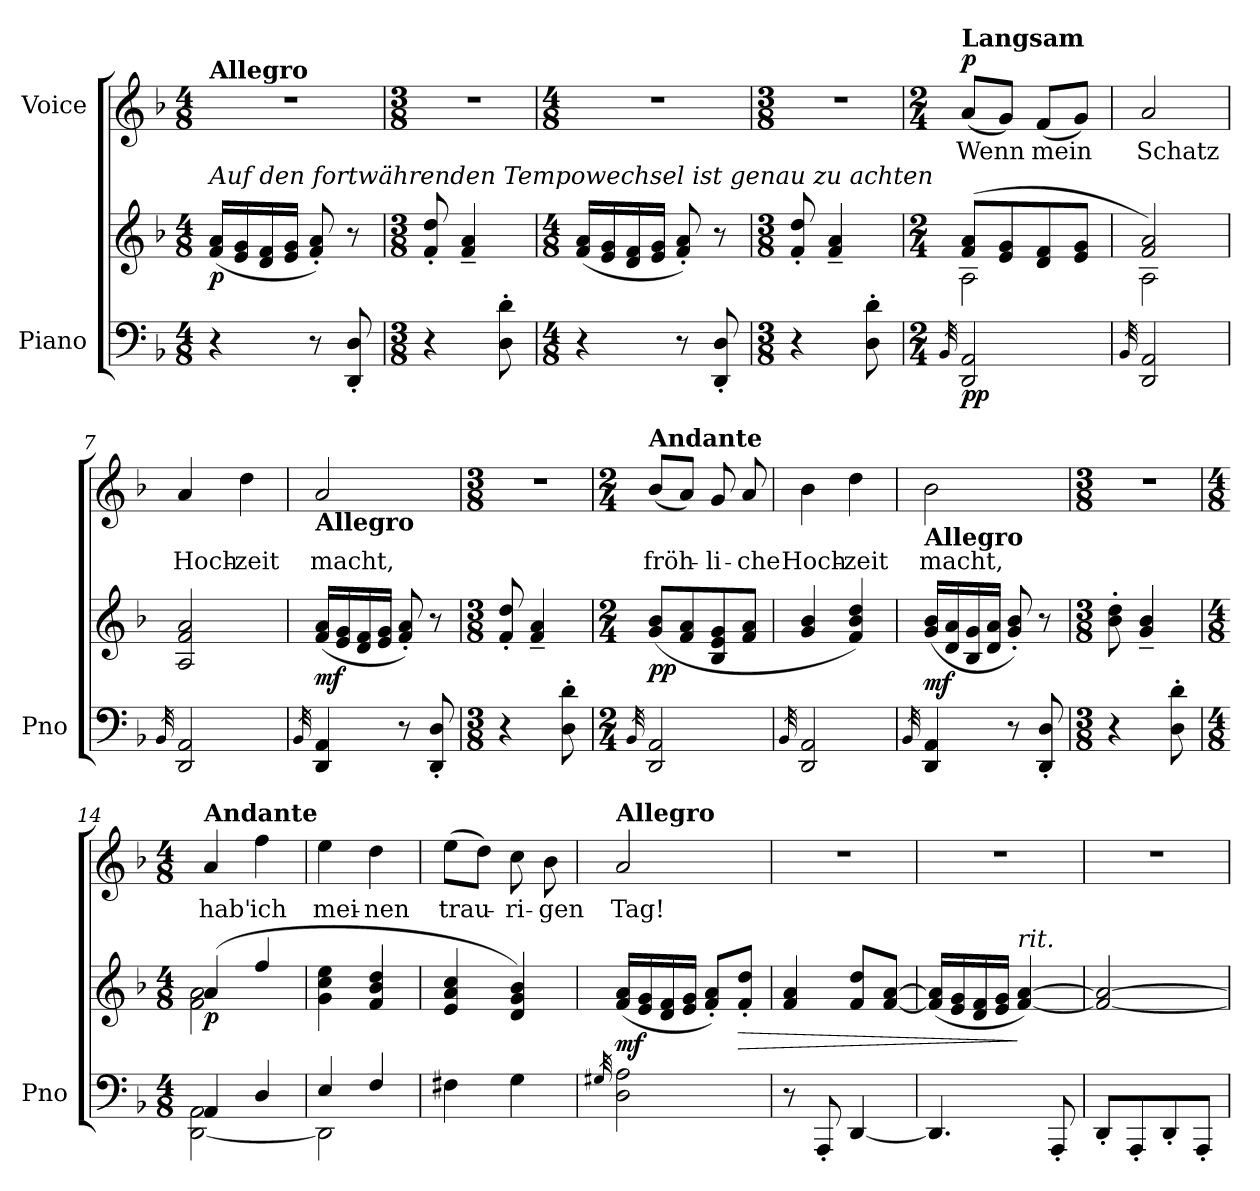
**kern	**kern	**dynam	**kern	**text	**dynam
*part2	*part2	*part2	*part1	*part1	*part1
*staff3	*staff2	*staff2/3	*staff1	*staff1	*staff1
*I"Piano	*	*	*I"Voice	*	*
*I'Pno	*	*	*	*	*
*clefF4	*clefG2	*	*clefG2	*	*
*k[b-]	*k[b-]	*	*k[b-]	*	*
*M4/8	*M4/8	*	*M4/8	*	*
=1	=1	=1	=1	=1	=1
!	!	!	!LO:TX:a:B:t=Allegro	!	!
!	!LO:TX:i:t=Auf den fortwährenden Tempowechsel ist genau zu achten	!	!	!	!
!	!	!LO:DY:b	!	!	!
4r	(16f/ 16a/LL	p	2r	.	.
.	16e/ 16g/	.	.	.	.
.	16d/ 16f/	.	.	.	.
.	16e/ 16g/JJ	.	.	.	.
8r	8f/' 8a/')	.	.	.	.
8DD/' 8D/'	8r	.	.	.	.
=2	=2	=2	=2	=2	=2
*M3/8	*M3/8	*	*M3/8	*	*
4r	8f/' 8dd/'	.	4.r	.	.
.	4f/~ 4a/~	.	.	.	.
8D\' 8d\'	.	.	.	.	.
=3	=3	=3	=3	=3	=3
*M4/8	*M4/8	*	*M4/8	*	*
4r	(16f/ 16a/LL	.	2r	.	.
.	16e/ 16g/	.	.	.	.
.	16d/ 16f/	.	.	.	.
.	16e/ 16g/JJ	.	.	.	.
8r	8f/' 8a/')	.	.	.	.
8DD/' 8D/'	8r	.	.	.	.
=4	=4	=4	=4	=4	=4
*M3/8	*M3/8	*	*M3/8	*	*
4r	8f/' 8dd/'	.	4.r	.	.
.	4f/~ 4a/~	.	.	.	.
8D\' 8d\'	.	.	.	.	.
=5	=5	=5	=5	=5	=5
*M2/4	*M2/4	*	*M2/4	*	*
32qBB-/	.	.	.	.	.
*	*^	*	*	*	*
!	!	!	!	!LO:TX:a:B:t=Langsam	!	!
!	!	!	!LO:DY:b=2	!	!	!LO:DY:b
2DD/ 2AA/	(8f/ 8a/L	2A\	pp	(8a/L	Wenn	p
.	8e/ 8g/	.	.	8g/J)	.	.
.	8d/ 8f/	.	.	(8f/L	mein	.
.	8e/ 8g/J	.	.	8g/J)	.	.
=6	=6	=6	=6	=6	=6	=6
32qBB-/	.	.	.	.	.	.
2DD/ 2AA/	2f/ 2a/)	2A\	.	2a/	Schatz	.
*	*v	*v	*	*	*	*
=7	=7	=7	=7	=7	=7
32qBB-/	.	.	.	.	.
2DD/ 2AA/	2A/ 2f/ 2a/	.	4a/	Hoch-	.
.	.	.	4dd\	-zeit	.
=8	=8	=8	=8	=8	=8
32qBB-/	.	.	.	.	.
!	!	!	!LO:TX:b:B:t=Allegro	!	!
!	!	!LO:DY:b	!	!	!
4DD/ 4AA/	(16f/ 16a/LL	mf	2a/	macht,	.
.	16e/ 16g/	.	.	.	.
.	16d/ 16f/	.	.	.	.
.	16e/ 16g/JJ	.	.	.	.
8r	8f/' 8a/')	.	.	.	.
8DD/' 8D/'	8r	.	.	.	.
=9	=9	=9	=9	=9	=9
*M3/8	*M3/8	*	*M3/8	*	*
4r	8f/' 8dd/'	.	4.r	.	.
.	4f/~ 4a/~	.	.	.	.
8D\' 8d\'	.	.	.	.	.
=10	=10	=10	=10	=10	=10
*M2/4	*M2/4	*	*M2/4	*	*
32qBB-/	.	.	.	.	.
!	!	!	!LO:TX:a:B:t=Andante	!	!
!	!	!LO:DY:b	!	!	!
2DD/ 2AA/	(8g/ 8b-/L	pp	(8b-/L	fröh-	.
.	8f/ 8a/	.	8a/J)	.	.
.	8B-/ 8e/ 8g/	.	8g/	-li-	.
.	8f/ 8a/J	.	8a/	-che	.
=11	=11	=11	=11	=11	=11
32qBB-/	.	.	.	.	.
2DD/ 2AA/	4g/ 4b-/	.	4b-\	Hoch-	.
.	4f/ 4b-/ 4dd/)	.	4dd\	-zeit	.
=12	=12	=12	=12	=12	=12
32qBB-/	.	.	.	.	.
!	!	!	!LO:TX:b:B:t=Allegro	!	!
!	!	!LO:DY:b	!	!	!
4DD/ 4AA/	(16g/ 16b-/LL	mf	2b-\	macht,	.
.	16d/ 16a/	.	.	.	.
.	16B-/ 16g/	.	.	.	.
.	16d/ 16a/JJ	.	.	.	.
8r	8g/' 8b-/')	.	.	.	.
8DD/' 8D/'	8r	.	.	.	.
=13	=13	=13	=13	=13	=13
*M3/8	*M3/8	*	*M3/8	*	*
4r	8b-\' 8dd\'	.	4.r	.	.
.	4g/~ 4b-/~	.	.	.	.
8D\' 8d\'	.	.	.	.	.
=14	=14	=14	=14	=14	=14
*M4/8	*M4/8	*	*M4/8	*	*
*^	*^	*	*	*	*
!	!	!	!	!	!LO:TX:a:B:t=Andante	!	!
!	!	!	!	!LO:DY:b	!	!	!
4AA/	[2DD\ 2AA\	(4a/	2f\ 2a\	p	4a/	hab'	.
4D/	.	4ff/	.	.	4ff\	ich	.
*	*	*v	*v	*	*	*	*
=15	=15	=15	=15	=15	=15	=15
4E/	2DD\]	4g\ 4cc\ 4ee\	.	4ee\	mei-	.
4F/	.	4f/ 4b-/ 4dd/	.	4dd\	-nen	.
*v	*v	*	*	*	*	*
=16	=16	=16	=16	=16	=16
4F#X\	4e/ 4a/ 4cc/	.	(8ee\L	trau-	.
.	.	.	8dd\J)	.	.
4G\	4d/ 4g/ 4b-/)	.	8cc\	-ri-	.
.	.	.	8b-\	-gen	.
=17	=17	=17	=17	=17	=17
32qG#X/	.	.	.	.	.
!	!	!	!LO:TX:a:B:t=Allegro	!	!
!	!	!LO:DY:b	!	!	!
2D\ 2A\	(16f/ 16a/LL	mf	2a/	Tag!	.
.	16e/ 16g/	.	.	.	.
.	16d/ 16f/	.	.	.	.
.	16e/ 16g/JJ	.	.	.	.
.	8f/' 8a/'L)	.	.	.	.
!	!	!LO:HP:b	!	!	!
.	8f/' 8dd/'J	>	.	.	.
=18	=18	=18	=18	=18	=18
8r	4f/ 4a/	.	2r	.	.
8AAA'/	.	.	.	.	.
[4DD/	8f/ 8dd/L	.	.	.	.
.	[8f/ [8a/J	.	.	.	.
=19	=19	=19	=19	=19	=19
4.DD/]	(16f/] 16a/]LL	.	2r	.	.
.	16e/ 16g/	.	.	.	.
.	16d/ 16f/	.	.	.	.
.	16e/ 16g/JJ	.	.	.	.
!	!LO:TX:i:t=rit.	!	!	!	!
.	[4f/ [4a/)	]	.	.	.
8AAA'/	.	.	.	.	.
=20	=20	=20	=20	=20	=20
8DD'/L	2f/_ 2a/_	.	2r	.	.
8AAA'/	.	.	.	.	.
8DD'/	.	.	.	.	.
8AAA'/J	.	.	.	.	.
=	=	=	=	=	=
*-	*-	*-	*-	*-	*-
